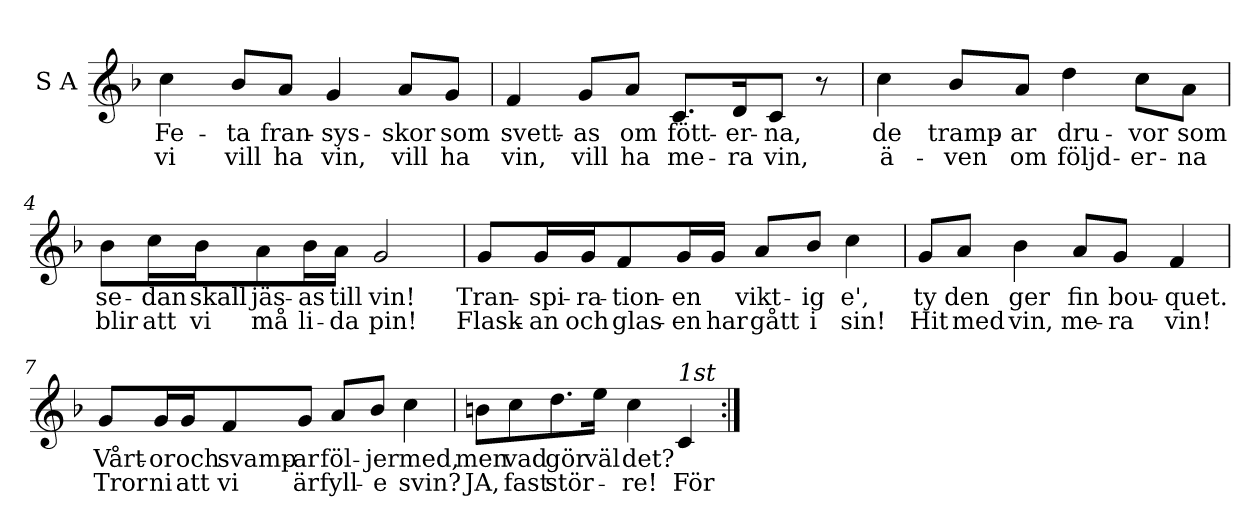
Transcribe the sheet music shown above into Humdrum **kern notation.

**kern	**text	**text
*part1	*part1	*part1
*staff1	*staff1	*staff1
*I"S A	*	*
*clefG2	*	*
*k[b-]	*	*
=1	=1	=1
!	!LO:LY:b	!LO:LY:b
4cc\	Fe-	vi
!	!LO:LY:b	!LO:LY:b
8b-/L	-ta	vill
!	!LO:LY:b	!LO:LY:b
8a/J	fran-	ha
!	!LO:LY:b	!LO:LY:b
4g/	-sys-	vin,
!	!LO:LY:b	!LO:LY:b
8a/L	-skor	vill
!	!LO:LY:b	!LO:LY:b
8g/J	som	ha
=2	=2	=2
!	!LO:LY:b	!LO:LY:b
4f/	svett-	vin,
!	!LO:LY:b	!LO:LY:b
8g/L	-as	vill
!	!LO:LY:b	!LO:LY:b
8a/J	om	ha
!	!LO:LY:b	!LO:LY:b
8.c/L	fött-	me-
!	!LO:LY:b	!LO:LY:b
16d/K	-er-	-ra
!	!LO:LY:b	!LO:LY:b
8c/J	-na,	vin,
8r	.	.
=3	=3	=3
!	!LO:LY:b	!LO:LY:b
4cc\	de	ä-
!	!LO:LY:b	!LO:LY:b
8b-/L	tramp-	-ven
!	!LO:LY:b	!LO:LY:b
8a/J	ar	om
!	!LO:LY:b	!LO:LY:b
4dd\	dru-	följd-
!	!LO:LY:b	!LO:LY:b
8cc\L	-vor	-er-
!	!LO:LY:b	!LO:LY:b
8a\J	som	-na
=4	=4	=4
!	!LO:LY:b	!LO:LY:b
8b-\L	se-	blir
!	!LO:LY:b	!LO:LY:b
16cc\L	-dan	att
!	!LO:LY:b	!LO:LY:b
16b-\J	skall	vi
!	!LO:LY:b	!LO:LY:b
8a\	jäs-	må
!	!LO:LY:b	!LO:LY:b
16b-\L	-as	li-
!	!LO:LY:b	!LO:LY:b
16a\JJ	till	-da
!	!LO:LY:b	!LO:LY:b
2g/	vin!	pin!
=5	=5	=5
!	!LO:LY:b	!LO:LY:b
8g/L	Tran-	Flask-
!	!LO:LY:b	!LO:LY:b
16g/L	-spi-	-an
!	!LO:LY:b	!LO:LY:b
16g/J	-ra-	och
!	!LO:LY:b	!LO:LY:b
8f/	-tion-	glas-
!	!LO:LY:b	!LO:LY:b
16g/L	-en	-en
!	!	!LO:LY:b
16g/JJ	.	har
!	!LO:LY:b	!LO:LY:b
8a/L	vikt-	gått
!	!LO:LY:b	!LO:LY:b
8b-/J	-ig	i
!	!LO:LY:b	!LO:LY:b
4cc\	e',	sin!
=6	=6	=6
!	!LO:LY:b	!LO:LY:b
8g/L	ty	Hit
!	!LO:LY:b	!LO:LY:b
8a/J	den	med
!	!LO:LY:b	!LO:LY:b
4b-\	ger	vin,
!	!LO:LY:b	!LO:LY:b
8a/L	fin	me-
!	!LO:LY:b	!LO:LY:b
8g/J	bou-	ra
!	!LO:LY:b	!LO:LY:b
4f/	-quet.	vin!
!!LO:LB:g=z
=7	=7	=7
!	!LO:LY:b	!LO:LY:b
8g/L	Vårt-	Tror
!	!LO:LY:b	!LO:LY:b
16g/L	-or	ni
!	!LO:LY:b	!LO:LY:b
16g/J	och	att
!	!LO:LY:b	!LO:LY:b
8f/	svamp-	vi
!	!LO:LY:b	!LO:LY:b
8g/J	-ar	är
!	!LO:LY:b	!LO:LY:b
8a/L	föl-	fyll-
!	!LO:LY:b	!LO:LY:b
8b-/J	-jer	-e
!	!LO:LY:b	!LO:LY:b
4cc\	med,	svin?
=8	=8	=8
!	!LO:LY:b	!LO:LY:b
8bn\L	men	JA,
!	!LO:LY:b	!LO:LY:b
8cc\	vad	fast
!	!LO:LY:b	!LO:LY:b
8.dd\	gör	stör-
!	!LO:LY:b	!
16ee\Jk	väl	.
!	!LO:LY:b	!LO:LY:b
4cc\	det?	-re!
!LO:TX:a:i:t=1st	!	!
!	!	!LO:LY:b
4c/	.	För
=:|!	=:|!	=:|!
*-	*-	*-
